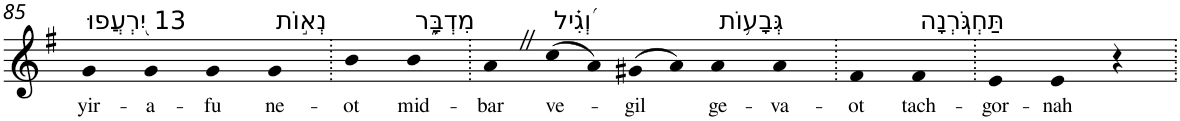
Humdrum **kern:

**kern	**text
*part1	*part1
*staff1	*staff1
*I"Piano	*
*I'Pno	*
!!LO:PB:g=z
*clefG2	*
*k[f#]	*
*G:	*
=85	=85
!LO:TX:a:t=13 יִ֭רְעֲפוּ	!
!	!LO:LY:b
4g	yir-
!	!LO:LY:b
4g	-a-
!	!LO:LY:b
4g	-fu
!LO:TX:a:t=נְא֣וֹת	!
!	!LO:LY:b
4g	ne-
=86.	=86.
!	!LO:LY:b
4b	-ot
!LO:TX:a:t=מִדְבָּ֑ר	!
!	!LO:LY:b
4b	mid-
=87.	=87.
!	!LO:LY:b
4aZ	-bar
!LO:TX:a:t=וְ֝גִ֗יל	!
!	!LO:LY:b
(>8cc	ve-
8a)	.
!	!LO:LY:b
(>8g#X	-gil
8a)	.
!LO:TX:a:t=גְּבָע֥וֹת	!
!	!LO:LY:b
4a	ge-
!	!LO:LY:b
4a	-va-
=88.	=88.
!	!LO:LY:b
4f#	-ot
!LO:TX:a:t=תַּחְגֹּֽרְנָה	!
!	!LO:LY:b
4f#	tach-
=89.	=89.
!	!LO:LY:b
4e	-gor-
!	!LO:LY:b
4e	-nah
4r	.
=.	=.
*-	*-
